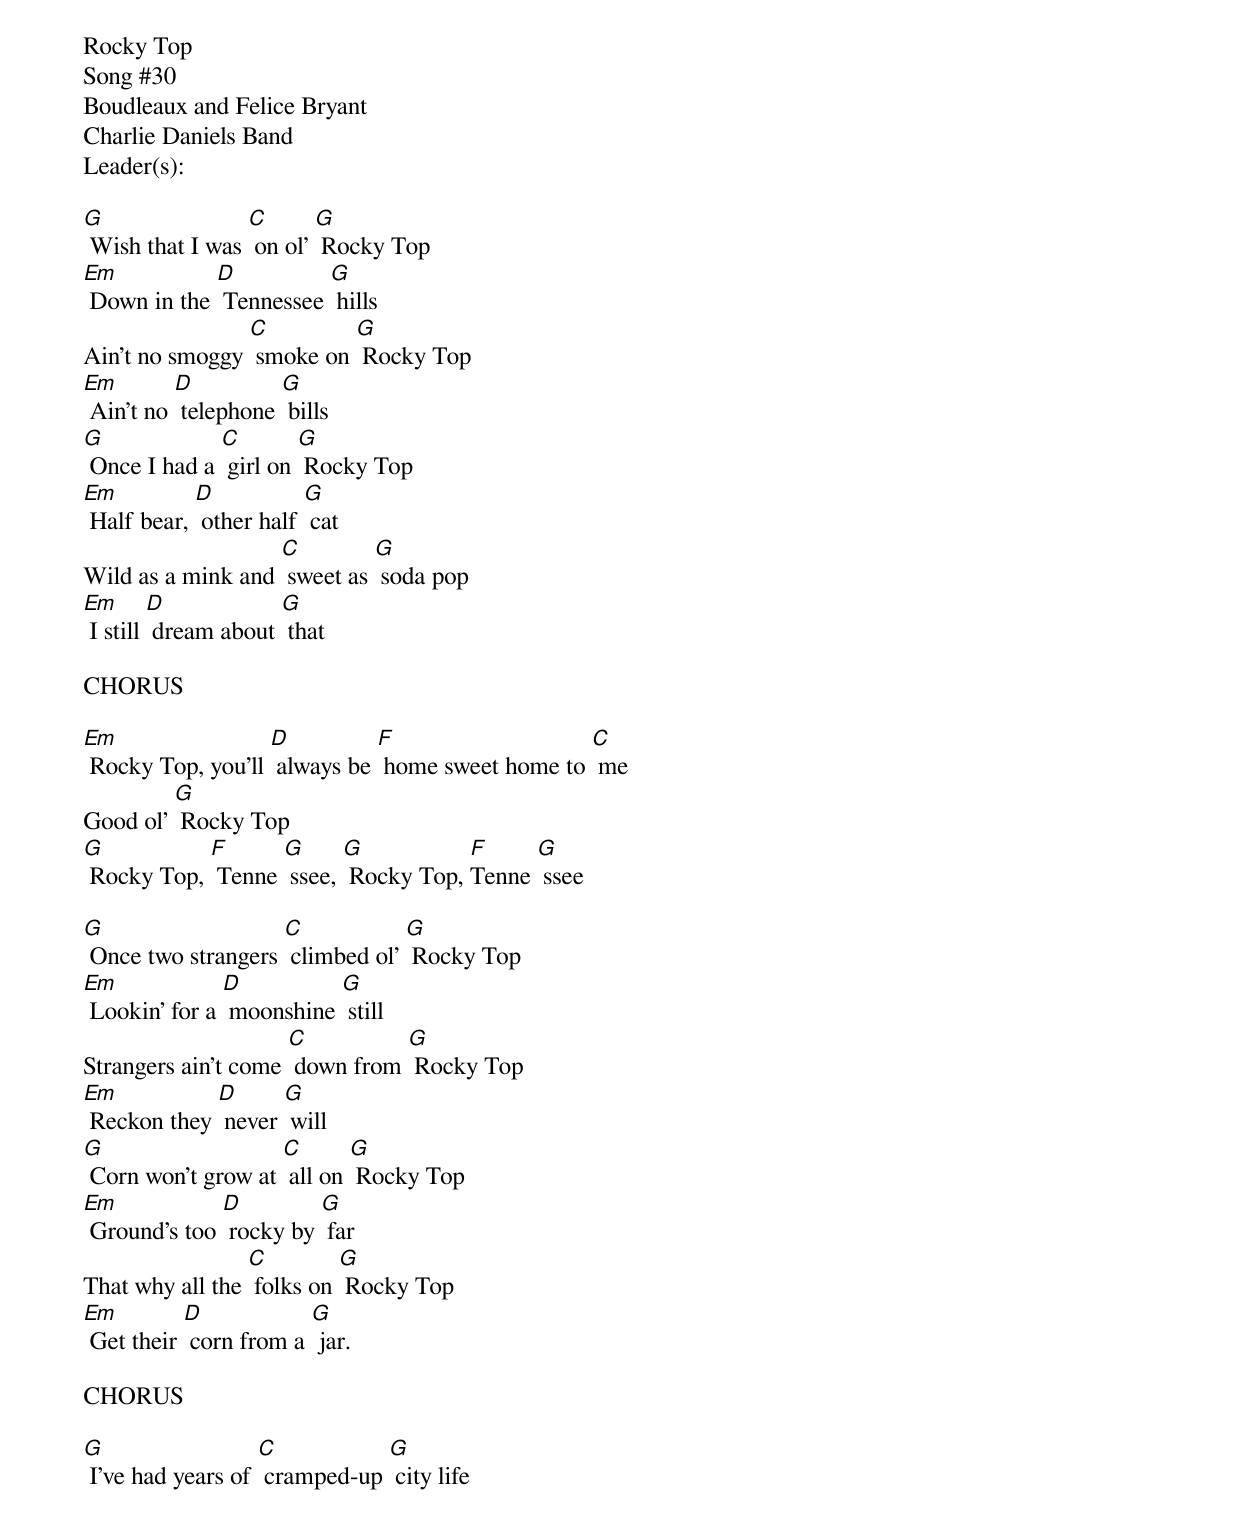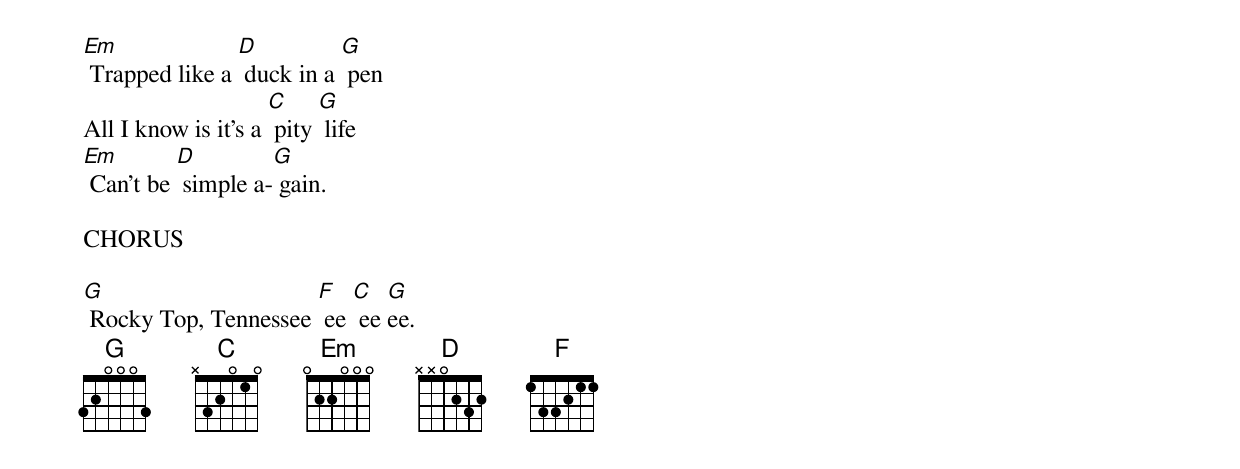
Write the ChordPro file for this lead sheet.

Rocky Top
Song #30
Boudleaux and Felice Bryant
Charlie Daniels Band
Leader(s):

[G] Wish that I was [C] on ol' [G] Rocky Top
[Em] Down in the [D] Tennessee [G] hills
Ain't no smoggy [C] smoke on [G] Rocky Top
[Em] Ain't no [D] telephone [G] bills
[G] Once I had a [C] girl on [G] Rocky Top
[Em] Half bear, [D] other half [G] cat
Wild as a mink and [C] sweet as [G] soda pop
[Em] I still [D] dream about [G] that

CHORUS

[Em] Rocky Top, you'll [D] always be [F] home sweet home to [C] me
Good ol' [G] Rocky Top
[G] Rocky Top, [F] Tenne [G] ssee, [G] Rocky Top, [F]Tenne [G] ssee

[G] Once two strangers [C] climbed ol' [G] Rocky Top
[Em] Lookin' for a [D] moonshine [G] still
Strangers ain't come [C] down from [G] Rocky Top
[Em] Reckon they [D] never [G] will
[G] Corn won't grow at [C] all on [G] Rocky Top
[Em] Ground's too [D] rocky by [G] far
That why all the [C] folks on [G] Rocky Top
[Em] Get their [D] corn from a [G] jar.

CHORUS

[G] I've had years of [C] cramped-up [G] city life
[Em] Trapped like a [D] duck in a [G] pen
All I know is it's a [C] pity [G] life
[Em] Can't be [D] simple a-[G] gain.

CHORUS

[G] Rocky Top, Tennessee [F] ee [C] ee [G ]ee.
